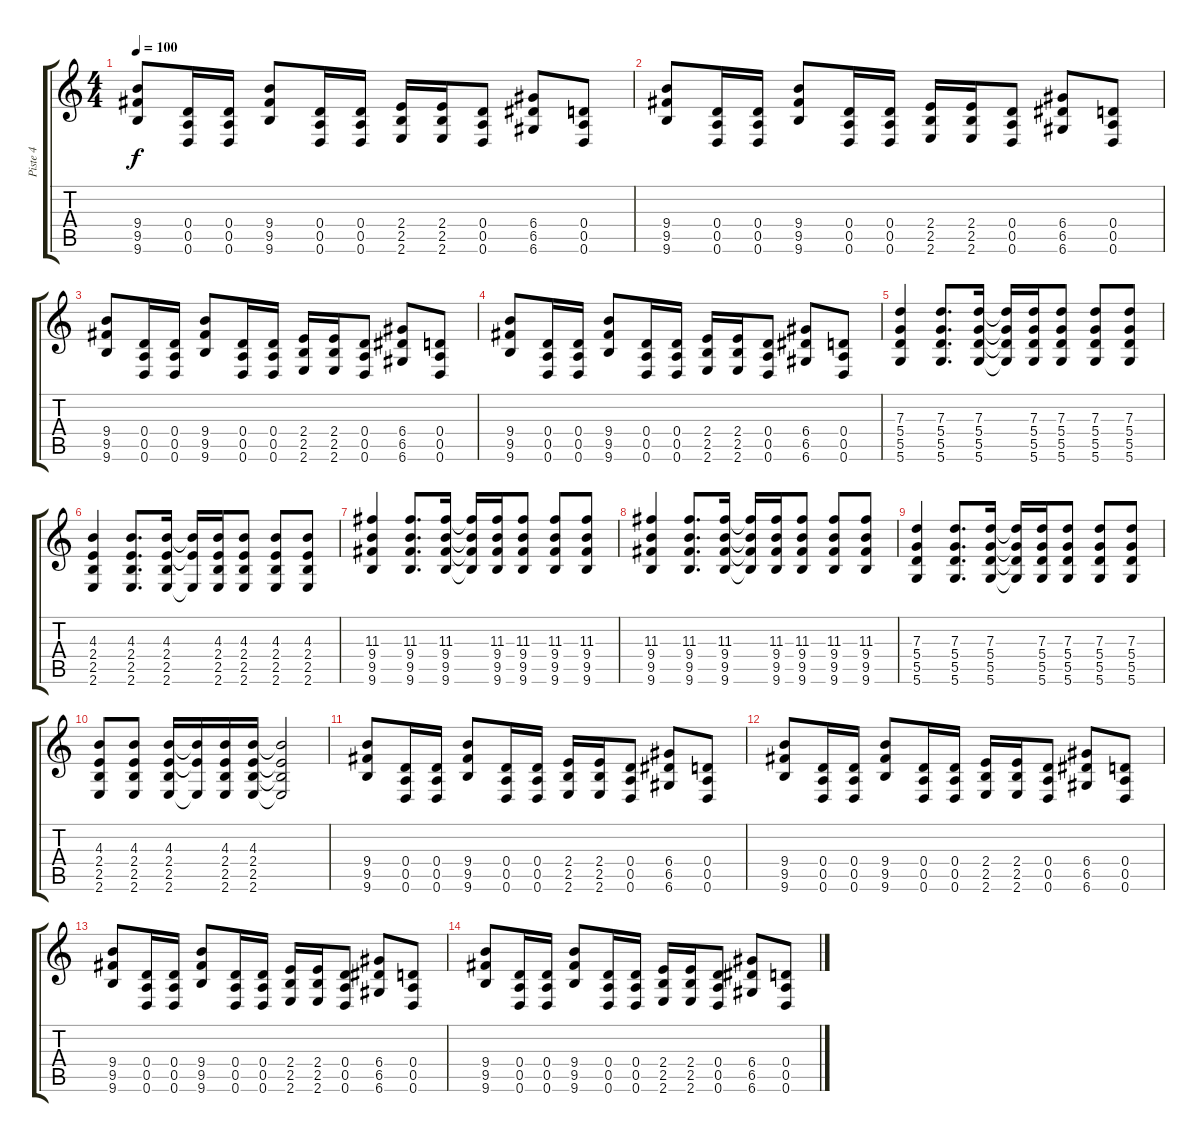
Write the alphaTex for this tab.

\track ("Piste 4" "Piste 4") {instrument distortionguitar}
\staff {score tabs}
\tuning (E4 B3 G3 D3 A2 D2) {hide}
\ts (4 4)
\tempo 100
\clef g2
\ks c
(9.4 9.5 9.6).8{dy f} (0.4 0.5 0.6).16 (0.4 0.5 0.6).16 (9.4 9.5 9.6).8 (0.4 0.5 0.6).16 (0.4 0.5 0.6).16 (2.4 2.5 2.6).16 (2.4 2.5 2.6).16 (0.4 0.5 0.6).8 (6.4 6.5 6.6).8 (0.4 0.5 0.6).8 |
(9.4 9.5 9.6).8 (0.4 0.5 0.6).16 (0.4 0.5 0.6).16 (9.4 9.5 9.6).8 (0.4 0.5 0.6).16 (0.4 0.5 0.6).16 (2.4 2.5 2.6).16 (2.4 2.5 2.6).16 (0.4 0.5 0.6).8 (6.4 6.5 6.6).8 (0.4 0.5 0.6).8 |
(9.4 9.5 9.6).8 (0.4 0.5 0.6).16 (0.4 0.5 0.6).16 (9.4 9.5 9.6).8 (0.4 0.5 0.6).16 (0.4 0.5 0.6).16 (2.4 2.5 2.6).16 (2.4 2.5 2.6).16 (0.4 0.5 0.6).8 (6.4 6.5 6.6).8 (0.4 0.5 0.6).8 |
(9.4 9.5 9.6).8 (0.4 0.5 0.6).16 (0.4 0.5 0.6).16 (9.4 9.5 9.6).8 (0.4 0.5 0.6).16 (0.4 0.5 0.6).16 (2.4 2.5 2.6).16 (2.4 2.5 2.6).16 (0.4 0.5 0.6).8 (6.4 6.5 6.6).8 (0.4 0.5 0.6).8 |
(7.3 5.4 5.5 5.6).4 (7.3 5.4 5.5 5.6).8{d} (7.3 5.4 5.5 5.6).16 (7.3{t} 5.4{t} 5.5{t} 5.6{t}).16 (7.3 5.4 5.5 5.6).16 (7.3 5.4 5.5 5.6).8 (7.3 5.4 5.5 5.6).8 (7.3 5.4 5.5 5.6).8 |
(4.3 2.4 2.5 2.6).4 (4.3 2.4 2.5 2.6).8{d} (4.3 2.4 2.5 2.6).16 (4.3{t} 2.4{t} 2.6{t}).16 (4.3 2.4 2.5 2.6).16 (4.3 2.4 2.5 2.6).8 (4.3 2.4 2.5 2.6).8 (4.3 2.4 2.5 2.6).8 |
(11.3 9.4 9.5 9.6).4 (11.3 9.4 9.5 9.6).8{d} (11.3 9.4 9.5 9.6).16 (11.3{t} 9.4{t} 9.5{t} 9.6{t}).16 (11.3 9.4 9.5 9.6).16 (11.3 9.4 9.5 9.6).8 (11.3 9.4 9.5 9.6).8 (11.3 9.4 9.5 9.6).8 |
(11.3 9.4 9.5 9.6).4 (11.3 9.4 9.5 9.6).8{d} (11.3 9.4 9.5 9.6).16 (11.3{t} 9.4{t} 9.5{t} 9.6{t}).16 (11.3 9.4 9.5 9.6).16 (11.3 9.4 9.5 9.6).8 (11.3 9.4 9.5 9.6).8 (11.3 9.4 9.5 9.6).8 |
(7.3 5.4 5.5 5.6).4 (7.3 5.4 5.5 5.6).8{d} (7.3 5.4 5.5 5.6).16 (7.3{t} 5.4{t} 5.5{t} 5.6{t}).16 (7.3 5.4 5.5 5.6).16 (7.3 5.4 5.5 5.6).8 (7.3 5.4 5.5 5.6).8 (7.3 5.4 5.5 5.6).8 |
(4.3 2.4 2.5 2.6).8 (4.3 2.4 2.5 2.6).8 (4.3 2.4 2.5 2.6).16 (4.3{t} 2.4{t} 2.6{t}).16 (4.3 2.4 2.5 2.6).16 (4.3 2.4 2.5 2.6).16 (4.3{t} 2.4{t} 2.5{t} 2.6{t}).2 |
(9.4 9.5 9.6).8 (0.4 0.5 0.6).16 (0.4 0.5 0.6).16 (9.4 9.5 9.6).8 (0.4 0.5 0.6).16 (0.4 0.5 0.6).16 (2.4 2.5 2.6).16 (2.4 2.5 2.6).16 (0.4 0.5 0.6).8 (6.4 6.5 6.6).8 (0.4 0.5 0.6).8 |
(9.4 9.5 9.6).8 (0.4 0.5 0.6).16 (0.4 0.5 0.6).16 (9.4 9.5 9.6).8 (0.4 0.5 0.6).16 (0.4 0.5 0.6).16 (2.4 2.5 2.6).16 (2.4 2.5 2.6).16 (0.4 0.5 0.6).8 (6.4 6.5 6.6).8 (0.4 0.5 0.6).8 |
(9.4 9.5 9.6).8 (0.4 0.5 0.6).16 (0.4 0.5 0.6).16 (9.4 9.5 9.6).8 (0.4 0.5 0.6).16 (0.4 0.5 0.6).16 (2.4 2.5 2.6).16 (2.4 2.5 2.6).16 (0.4 0.5 0.6).8 (6.4 6.5 6.6).8 (0.4 0.5 0.6).8 |
(9.4 9.5 9.6).8 (0.4 0.5 0.6).16 (0.4 0.5 0.6).16 (9.4 9.5 9.6).8 (0.4 0.5 0.6).16 (0.4 0.5 0.6).16 (2.4 2.5 2.6).16 (2.4 2.5 2.6).16 (0.4 0.5 0.6).8 (6.4 6.5 6.6).8 (0.4 0.5 0.6).8
